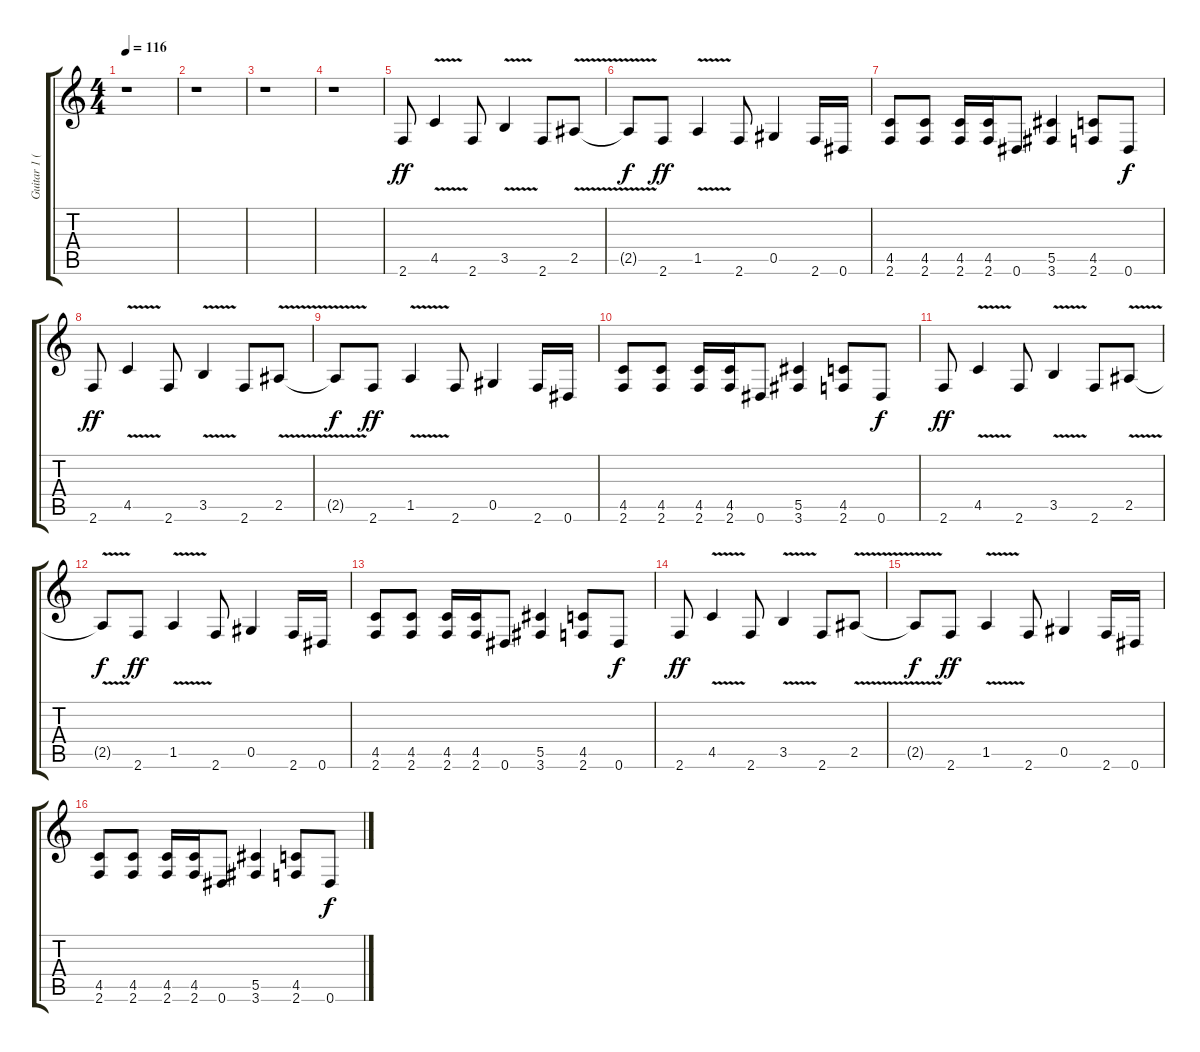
\track ("Guitar 1 (Distortion Hetfield)" "Guitar 1 (") {instrument distortionguitar}
\staff {score tabs}
\tuning (Eb4 Bb3 Gb3 Db3 Ab2 Eb2) {hide}
\ts (4 4)
\tempo 116
\clef g2
\ks c
r.1{dy f} |
r.1 |
r.1 |
r.1 |
2.6.8{dy ff volume 12} 4.5{v}.4 2.6.8 3.5{v}.4 2.6.8 2.5{v}.8 |
2.5{t}.8{dy f} 2.6.8{dy ff} 1.5{v}.4 2.6.8 0.5.4 2.6.16 0.6.16 |
(4.5 2.6).8 (4.5 2.6).8 (4.5 2.6).16 (4.5 2.6).16 0.6.8 (5.5 3.6).4 (4.5 2.6).8 0.6.8{dy f} |
2.6.8{dy ff} 4.5{v}.4 2.6.8 3.5{v}.4 2.6.8 2.5{v}.8 |
2.5{t}.8{dy f} 2.6.8{dy ff} 1.5{v}.4 2.6.8 0.5.4 2.6.16 0.6.16 |
(4.5 2.6).8 (4.5 2.6).8 (4.5 2.6).16 (4.5 2.6).16 0.6.8 (5.5 3.6).4 (4.5 2.6).8 0.6.8{dy f} |
2.6.8{dy ff} 4.5{v}.4 2.6.8 3.5{v}.4 2.6.8 2.5{v}.8 |
2.5{t}.8{dy f} 2.6.8{dy ff} 1.5{v}.4 2.6.8 0.5.4 2.6.16 0.6.16 |
(4.5 2.6).8 (4.5 2.6).8 (4.5 2.6).16 (4.5 2.6).16 0.6.8 (5.5 3.6).4 (4.5 2.6).8 0.6.8{dy f} |
2.6.8{dy ff} 4.5{v}.4 2.6.8 3.5{v}.4 2.6.8 2.5{v}.8 |
2.5{t}.8{dy f} 2.6.8{dy ff} 1.5{v}.4 2.6.8 0.5.4 2.6.16 0.6.16 |
(4.5 2.6).8 (4.5 2.6).8 (4.5 2.6).16 (4.5 2.6).16 0.6.8 (5.5 3.6).4 (4.5 2.6).8 0.6.8{dy f}
